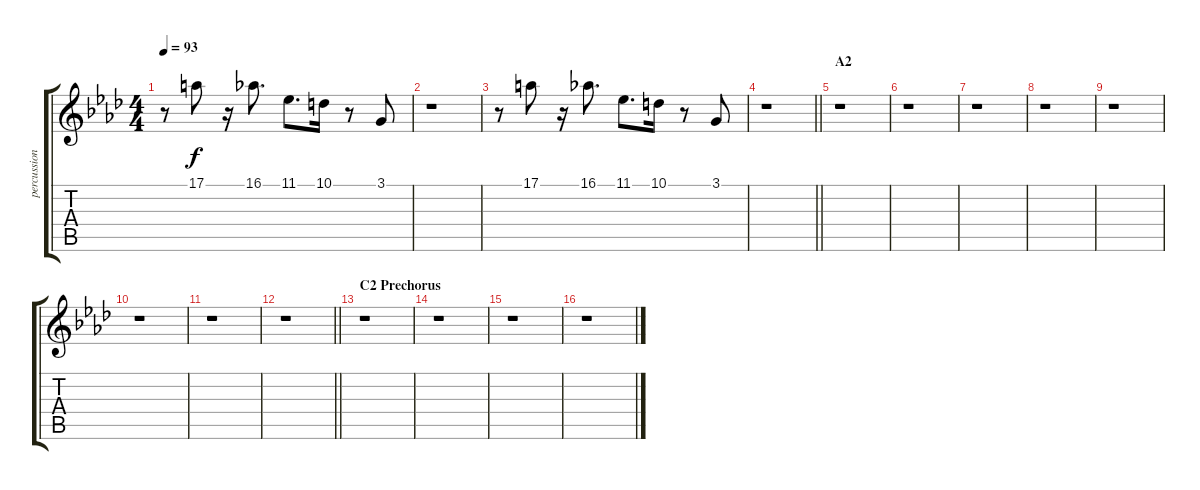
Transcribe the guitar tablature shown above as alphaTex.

\track ("percussion" "percussion") {instrument synthdrum}
\staff {score tabs}
\tuning (E4 B3 G3 D3 A2 E2) {hide}
\ts (4 4)
\tempo 93
\clef g2
\ks fminor
r.8{dy f} 17.1.8 r.16 16.1.8{d} 11.1.8{d} 10.1.16 r.8 3.1.8 |
r.1 |
r.8 17.1.8 r.16 16.1.8{d} 11.1.8{d} 10.1.16 r.8 3.1.8 |
\barLineRight lightlight
r.1 |
\section ("" "A2")
r.1 |
r.1 |
r.1 |
r.1 |
r.1 |
r.1 |
r.1 |
\barLineRight lightlight
r.1 |
\section ("" "C2 Prechorus")
r.1 |
r.1 |
r.1 |
r.1
